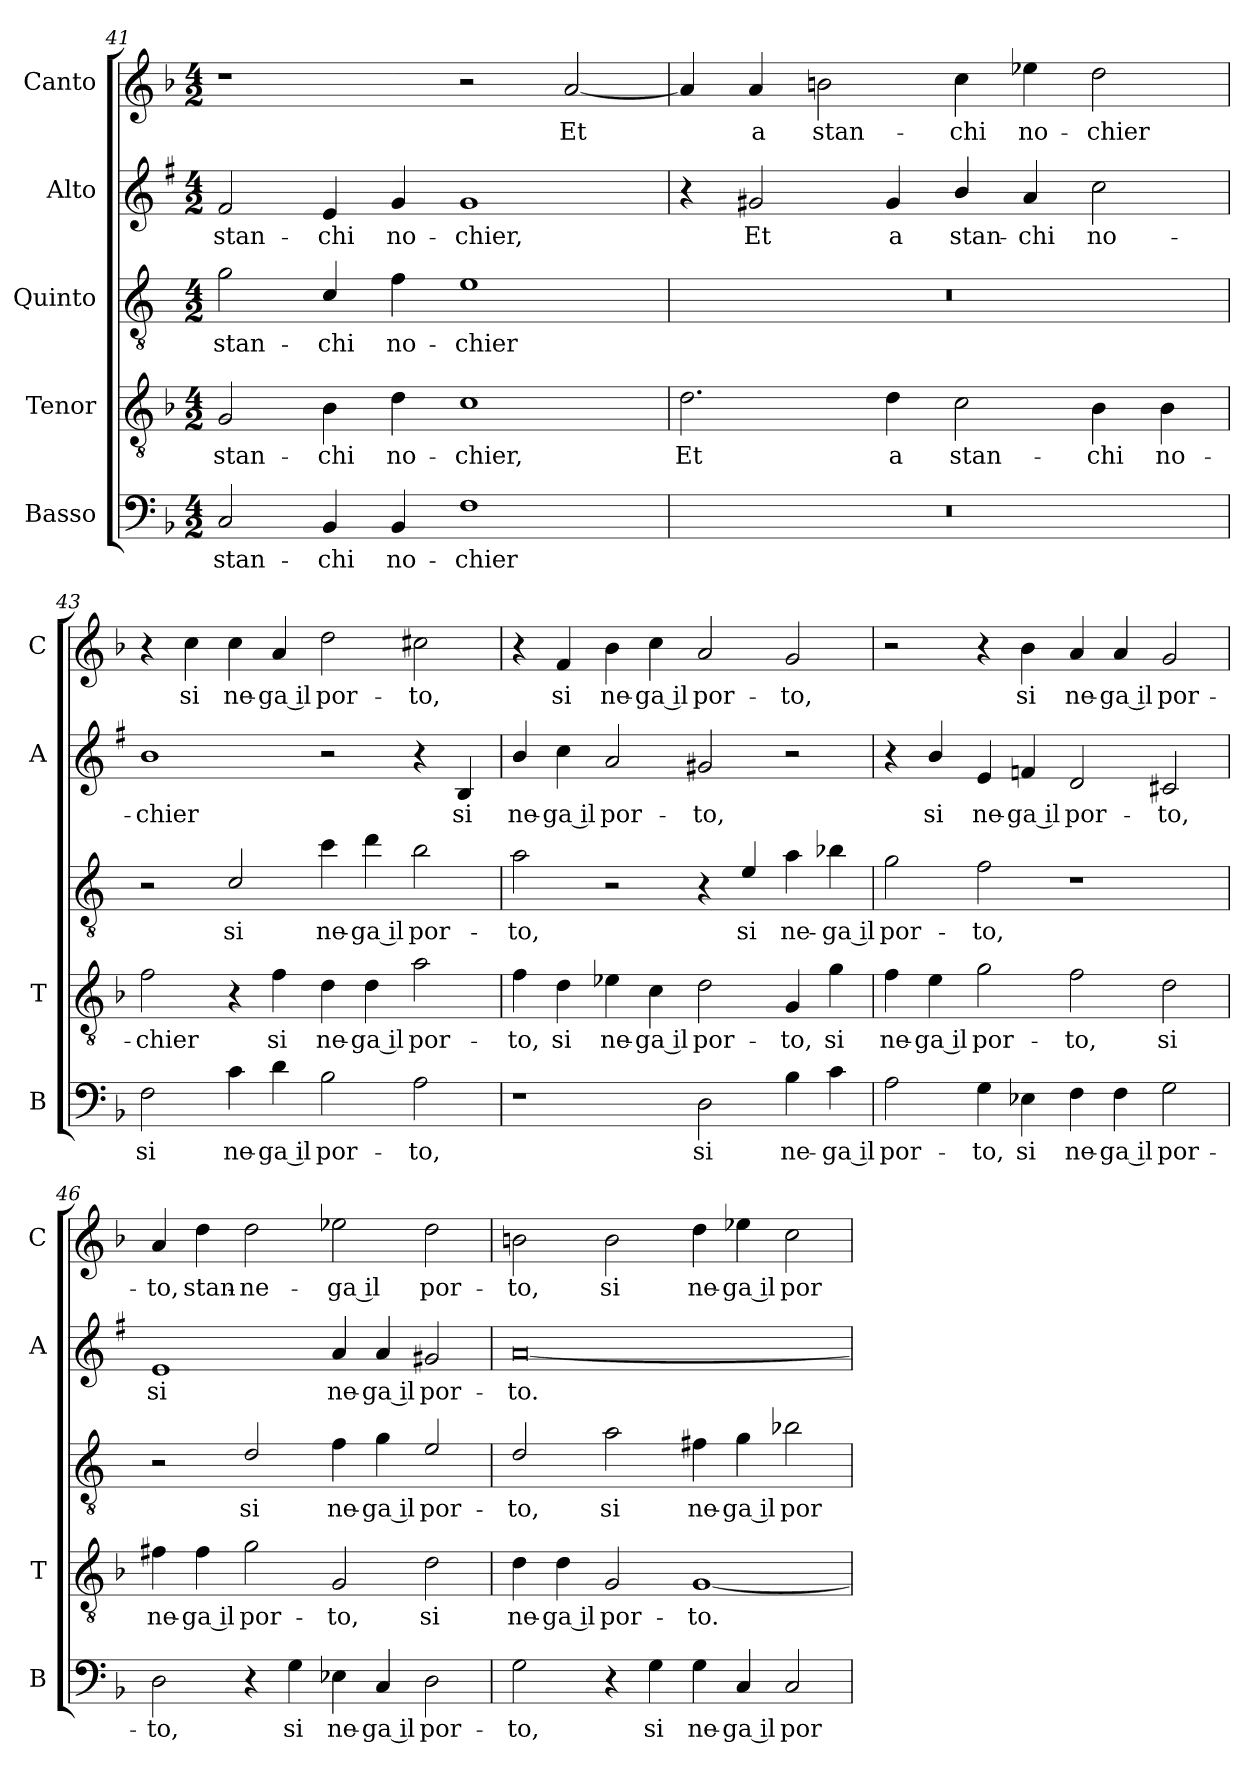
**kern	**text	**kern	**text	**kern	**text	**kern	**text	**kern	**text
*part5	*part5	*part4	*part4	*part3	*part3	*part2	*part2	*part1	*part1
*staff5	*staff5	*staff4	*staff4	*staff3	*staff3	*staff2	*staff2	*staff1	*staff1
*I"Basso	*	*I"Tenor	*	*I"Quinto	*	*I"Alto	*	*I"Canto	*
*I'B	*	*I'T	*	*	*	*I'A	*	*I'C	*
!!LO:PB:g=z
*clefF4	*	*clefGv2	*	*clefGv2	*	*clefG2	*	*clefG2	*
*	*	*	*	*ITrd4c7	*	*ITrd1c2	*	*	*
*k[b-]	*	*k[b-]	*	*k[b-]	*	*k[b-]	*	*k[b-]	*
*F:	*	*F:	*	*F:	*	*F:	*	*F:	*
*M4/2	*	*M4/2	*	*M4/2	*	*M4/2	*	*M4/2	*
=41	=41	=41	=41	=41	=41	=41	=41	=41	=41
!	!LO:LY:b	!	!LO:LY:b	!	!LO:LY:b	!	!LO:LY:b	!	!
2C/	stan-	2G/	stan-	2c\	stan-	2e/	stan-	1r	.
!	!LO:LY:b	!	!LO:LY:b	!	!LO:LY:b	!	!LO:LY:b	!	!
4BB-/	-chi	4B-\	-chi	4F/	-chi	4d/	-chi	.	.
!	!LO:LY:b	!	!LO:LY:b	!	!LO:LY:b	!	!LO:LY:b	!	!
4BB-/	no-	4d\	no-	4B-\	no-	4f/	no-	.	.
!	!LO:LY:b	!	!LO:LY:b	!	!LO:LY:b	!	!LO:LY:b	!	!
1F	-chier	1c	-chier,	1A	-chier	1f	-chier,	2r	.
!	!	!	!	!	!	!	!	!	!LO:LY:b
.	.	.	.	.	.	.	.	[2a/	Et
=42	=42	=42	=42	=42	=42	=42	=42	=42	=42
!	!	!	!LO:LY:b	!	!	!	!	!	!
0r	.	2.d\	Et	0r	.	4r	.	4a/]	.
!	!	!	!	!	!	!	!LO:LY:b	!	!LO:LY:b
.	.	.	.	.	.	2f#X/	Et	4a/	a
!	!	!	!	!	!	!	!	!	!LO:LY:b
.	.	.	.	.	.	.	.	2bn\	stan-
!	!	!	!LO:LY:b	!	!	!	!LO:LY:b	!	!
.	.	4d\	a	.	.	4f#/	a	.	.
!	!	!	!LO:LY:b	!	!	!	!LO:LY:b	!	!LO:LY:b
.	.	2c\	stan-	.	.	4a/	stan-	4cc\	-chi
!	!	!	!	!	!	!	!LO:LY:b	!	!LO:LY:b
.	.	.	.	.	.	4g/	-chi	4ee-X\	no-
!	!	!	!LO:LY:b	!	!	!	!LO:LY:b	!	!LO:LY:b
.	.	4B-\	-chi	.	.	2b-\	no-	2dd\	-chier
!	!	!	!LO:LY:b	!	!	!	!	!	!
.	.	4B-\	no-	.	.	.	.	.	.
=43	=43	=43	=43	=43	=43	=43	=43	=43	=43
!	!LO:LY:b	!	!LO:LY:b	!	!	!	!LO:LY:b	!	!
2F\	si	2f\	-chier	2r	.	1a	-chier	4r	.
!	!	!	!	!	!	!	!	!	!LO:LY:b
.	.	.	.	.	.	.	.	4cc\	si
!	!LO:LY:b	!	!	!	!LO:LY:b	!	!	!	!LO:LY:b
4c\	ne-	4r	.	2F/	si	.	.	4cc\	ne-
!	!LO:LY:b	!	!LO:LY:b	!	!	!	!	!	!LO:LY:b
4d\	-ga il	4f\	si	.	.	.	.	4a/	-ga il
!	!LO:LY:b	!	!LO:LY:b	!	!LO:LY:b	!	!	!	!LO:LY:b
2B-\	por-	4d\	ne-	4f\	ne-	2r	.	2dd\	por-
!	!	!	!LO:LY:b	!	!LO:LY:b	!	!	!	!
.	.	4d\	-ga il	4g\	-ga il	.	.	.	.
!	!LO:LY:b	!	!LO:LY:b	!	!LO:LY:b	!	!	!	!LO:LY:b
2A\	-to,	2a\	por-	2e\	por-	4r	.	2cc#X\	-to,
!	!	!	!	!	!	!	!LO:LY:b	!	!
.	.	.	.	.	.	4A/	si	.	.
=44	=44	=44	=44	=44	=44	=44	=44	=44	=44
!	!	!	!LO:LY:b	!	!LO:LY:b	!	!LO:LY:b	!	!
1r	.	4f\	-to,	2d\	-to,	4a/	ne-	4r	.
!	!	!	!LO:LY:b	!	!	!	!LO:LY:b	!	!LO:LY:b
.	.	4d\	si	.	.	4b-\	-ga il	4f/	si
!	!	!	!LO:LY:b	!	!	!	!LO:LY:b	!	!LO:LY:b
.	.	4e-X\	ne-	2r	.	2g/	por-	4b-\	ne-
!	!	!	!LO:LY:b	!	!	!	!	!	!LO:LY:b
.	.	4c\	-ga il	.	.	.	.	4cc\	-ga il
!	!LO:LY:b	!	!LO:LY:b	!	!	!	!LO:LY:b	!	!LO:LY:b
2D\	si	2d\	por-	4r	.	2f#X/	-to,	2a/	por-
!	!	!	!	!	!LO:LY:b	!	!	!	!
.	.	.	.	4A/	si	.	.	.	.
!	!LO:LY:b	!	!LO:LY:b	!	!LO:LY:b	!	!	!	!LO:LY:b
4B-\	ne-	4G/	-to,	4d\	ne-	2r	.	2g/	-to,
!	!LO:LY:b	!	!LO:LY:b	!	!LO:LY:b	!	!	!	!
4c\	-ga il	4g\	si	4e-X\	-ga il	.	.	.	.
!!LO:LB:g=z
=45	=45	=45	=45	=45	=45	=45	=45	=45	=45
!	!LO:LY:b	!	!LO:LY:b	!	!LO:LY:b	!	!	!	!
2A\	por-	4f\	ne-	2c\	por-	4r	.	2r	.
!	!	!	!LO:LY:b	!	!	!	!LO:LY:b	!	!
.	.	4e\	-ga il	.	.	4a/	si	.	.
!	!LO:LY:b	!	!LO:LY:b	!	!LO:LY:b	!	!LO:LY:b	!	!
4G\	-to,	2g\	por-	2B-\	-to,	4d/	ne-	4r	.
!	!LO:LY:b	!	!	!	!	!	!LO:LY:b	!	!LO:LY:b
4E-X\	si	.	.	.	.	4e-X/	-ga il	4b-\	si
!	!LO:LY:b	!	!LO:LY:b	!	!	!	!LO:LY:b	!	!LO:LY:b
4F\	ne-	2f\	-to,	1r	.	2c/	por-	4a/	ne-
!	!LO:LY:b	!	!	!	!	!	!	!	!LO:LY:b
4F\	-ga il	.	.	.	.	.	.	4a/	-ga il
!	!LO:LY:b	!	!LO:LY:b	!	!	!	!LO:LY:b	!	!LO:LY:b
2G\	por-	2d\	si	.	.	2Bn/	-to,	2g/	por-
=46	=46	=46	=46	=46	=46	=46	=46	=46	=46
!	!LO:LY:b	!	!LO:LY:b	!	!	!	!LO:LY:b	!	!LO:LY:b
2D\	-to,	4f#X\	ne-	2r	.	1d	si	4a/	-to,
!	!	!	!LO:LY:b	!	!	!	!	!	!LO:LY:b
.	.	4f#\	-ga il	.	.	.	.	4dd\	stan-
!	!	!	!LO:LY:b	!	!LO:LY:b	!	!	!	!LO:LY:b
4r	.	2g\	por-	2G/	si	.	.	2dd\	-ne-
!	!LO:LY:b	!	!	!	!	!	!	!	!
4G\	si	.	.	.	.	.	.	.	.
!	!LO:LY:b	!	!LO:LY:b	!	!LO:LY:b	!	!LO:LY:b	!	!LO:LY:b
4E-X\	ne-	2G/	-to,	4B-\	ne-	4g/	ne-	2ee-X\	-ga il
!	!LO:LY:b	!	!	!	!LO:LY:b	!	!LO:LY:b	!	!
4C/	-ga il	.	.	4c\	-ga il	4g/	-ga il	.	.
!	!LO:LY:b	!	!LO:LY:b	!	!LO:LY:b	!	!LO:LY:b	!	!LO:LY:b
2D\	por-	2d\	si	2A/	por-	2f#X/	por-	2dd\	por-
=47	=47	=47	=47	=47	=47	=47	=47	=47	=47
!	!LO:LY:b	!	!LO:LY:b	!	!LO:LY:b	!	!LO:LY:b	!	!LO:LY:b
2G\	-to,	4d\	ne-	2G/	-to,	[0g	-to.	2bn\	-to,
!	!	!	!LO:LY:b	!	!	!	!	!	!
.	.	4d\	-ga il	.	.	.	.	.	.
!	!	!	!LO:LY:b	!	!LO:LY:b	!	!	!	!LO:LY:b
4r	.	2G/	por-	2d\	si	.	.	2b\	si
!	!LO:LY:b	!	!	!	!	!	!	!	!
4G\	si	.	.	.	.	.	.	.	.
!	!LO:LY:b	!	!LO:LY:b	!	!LO:LY:b	!	!	!	!LO:LY:b
4G\	ne-	[1G	-to.	4Bn\	ne-	.	.	4dd\	ne-
!	!LO:LY:b	!	!	!	!LO:LY:b	!	!	!	!LO:LY:b
4C/	-ga il	.	.	4c\	-ga il	.	.	4ee-X\	-ga il
!	!LO:LY:b	!	!	!	!LO:LY:b	!	!	!	!LO:LY:b
2C/	por-	.	.	2e-X\	por-	.	.	2cc\	por-
=	=	=	=	=	=	=	=	=	=
*-	*-	*-	*-	*-	*-	*-	*-	*-	*-
